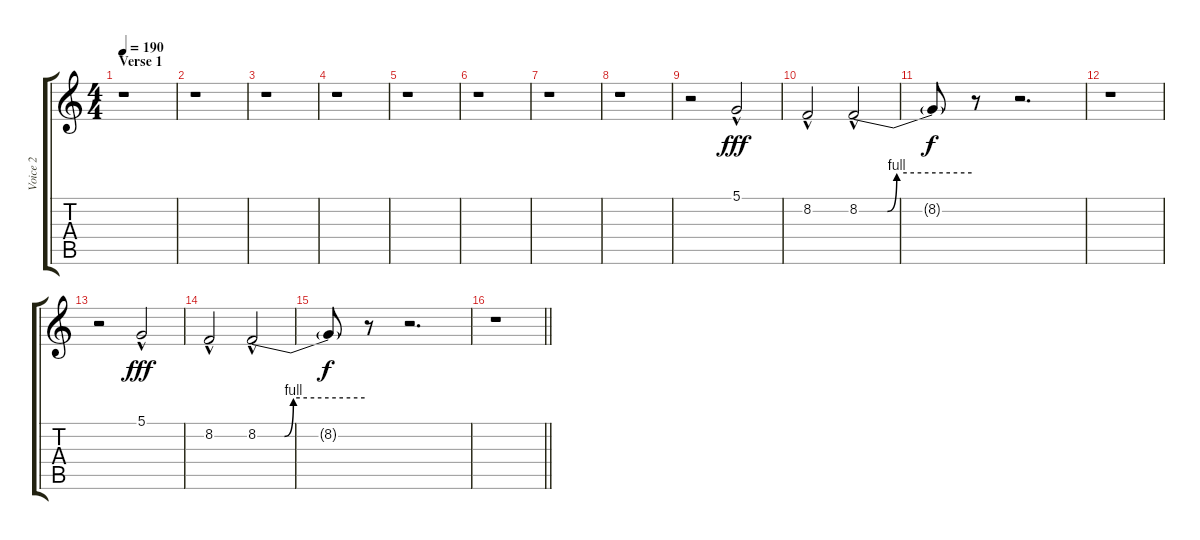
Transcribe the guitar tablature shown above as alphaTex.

\track ("Voice 2" "Voice 2") {instrument lead2sawtooth}
\staff {score tabs}
\tuning (D4 A3 F3 C3 G2 C2) {hide}
\ts (4 4)
\section ("" "Verse 1")
\tempo 190
\clef g2
\ks c
r.1{dy fff} |
r.1 |
r.1 |
r.1 |
r.1 |
r.1 |
r.1 |
r.1 |
r.2 5.1{hac}.2 |
8.2{hac}.2 8.2{be (custom 0 0 15 0 20 4 60 4) hac}.2 |
8.2{t}.8{dy f} r.8 r.2{d} |
r.1 |
r.2 5.1{hac}.2{dy fff} |
8.2{hac}.2 8.2{be (custom 0 0 15 0 20 4 60 4) hac}.2 |
8.2{t}.8{dy f} r.8 r.2{d} |
\barLineRight lightlight
r.1
